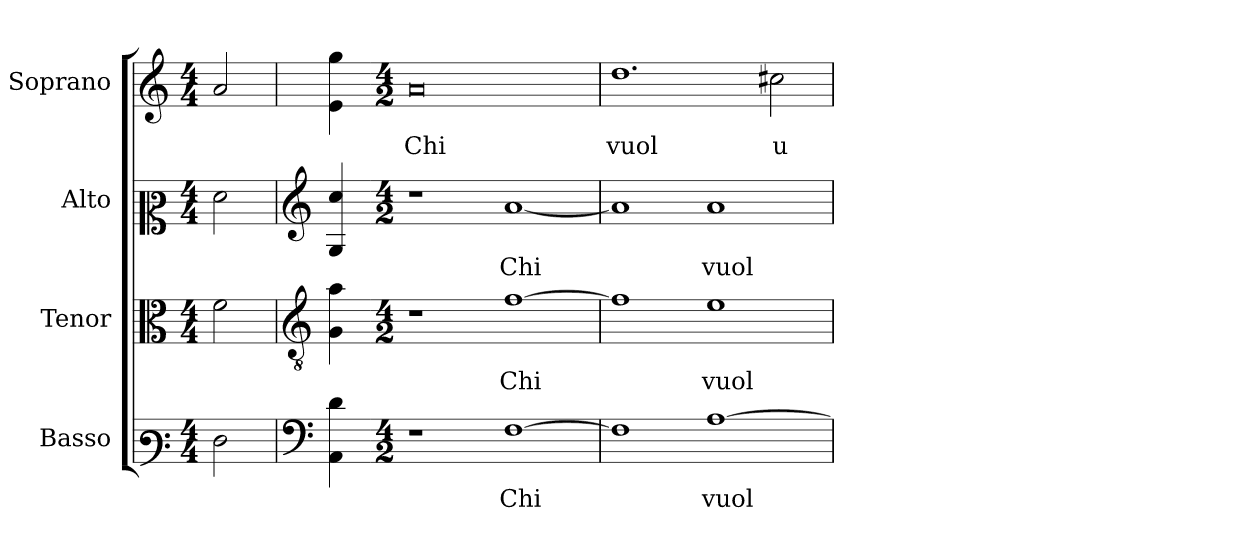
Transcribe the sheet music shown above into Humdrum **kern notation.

**kern	**text	**kern	**text	**kern	**text	**kern	**text
*part4	*part4	*part3	*part3	*part2	*part2	*part1	*part1
*staff4	*staff4	*staff3	*staff3	*staff2	*staff2	*staff1	*staff1
*I"Basso	*	*I"Tenor	*	*I"Alto	*	*I"Soprano	*
*	*	*I'T.	*	*I'A.	*	*I'Sop.	*
!!LO:PB:g=z
*clefF3	*	*clefC3	*	*clefC2	*	*clefG2	*
*	*	*ITrd7c12	*	*	*	*	*
*k[]	*	*k[]	*	*k[]	*	*k[]	*
*C:	*	*C:	*	*C:	*	*C:	*
*M4/4	*	*M4/4	*	*M4/4	*	*M4/4	*
=1	=1	=1	=1	=1	=1	=1	=1
!LO:N:head=open	!	!LO:N:head=open	!	!LO:N:head=open	!	!LO:N:head=open	!
2Fi\	.	2Fi\	.	2fi\	.	2ai/	.
=2	=2	=2	=2	=2	=2	=2	=2
*clefF4	*	*clefGv2	*	*clefG2	*	*	*
4AAi\ 4di	.	4GGi\ 4Ai	.	4Gi/ 4cci	.	4ei\ 4ggi	.
=3-	=3-	=3-	=3-	=3-	=3-	=3-	=3-
*M4/2	*	*M4/2	*	*M4/2	*	*M4/2	*
!	!	!	!	!	!	!	!LO:LY:b:color=#000000
1r	.	1r	.	1r	.	0ai	Chi
!	!LO:LY:b:color=#000000	!	!	!	!	!	!
!	!	!	!LO:LY:b:color=#000000	!	!	!	!
!	!	!	!	!	!LO:LY:b:color=#000000	!	!
[>1Fi	Chi	[>1Fi	Chi	[<1ai	Chi	.	.
=4	=4	=4	=4	=4	=4	=4	=4
!	!	!	!	!	!	!	!LO:LY:b:color=#000000
1Fi]	.	1Fi]	.	1ai]	.	1.ddi	vuol
!	!LO:LY:b:color=#000000	!	!	!	!	!	!
!	!	!	!LO:LY:b:color=#000000	!	!	!	!
!	!	!	!	!	!LO:LY:b:color=#000000	!	!
[>1Ai	vuol	1Ei	vuol	1ai	vuol	.	.
!	!	!	!	!	!	!	!LO:LY:b:color=#000000
.	.	.	.	.	.	2cc#Xi\	u-
=	=	=	=	=	=	=	=
*-	*-	*-	*-	*-	*-	*-	*-
